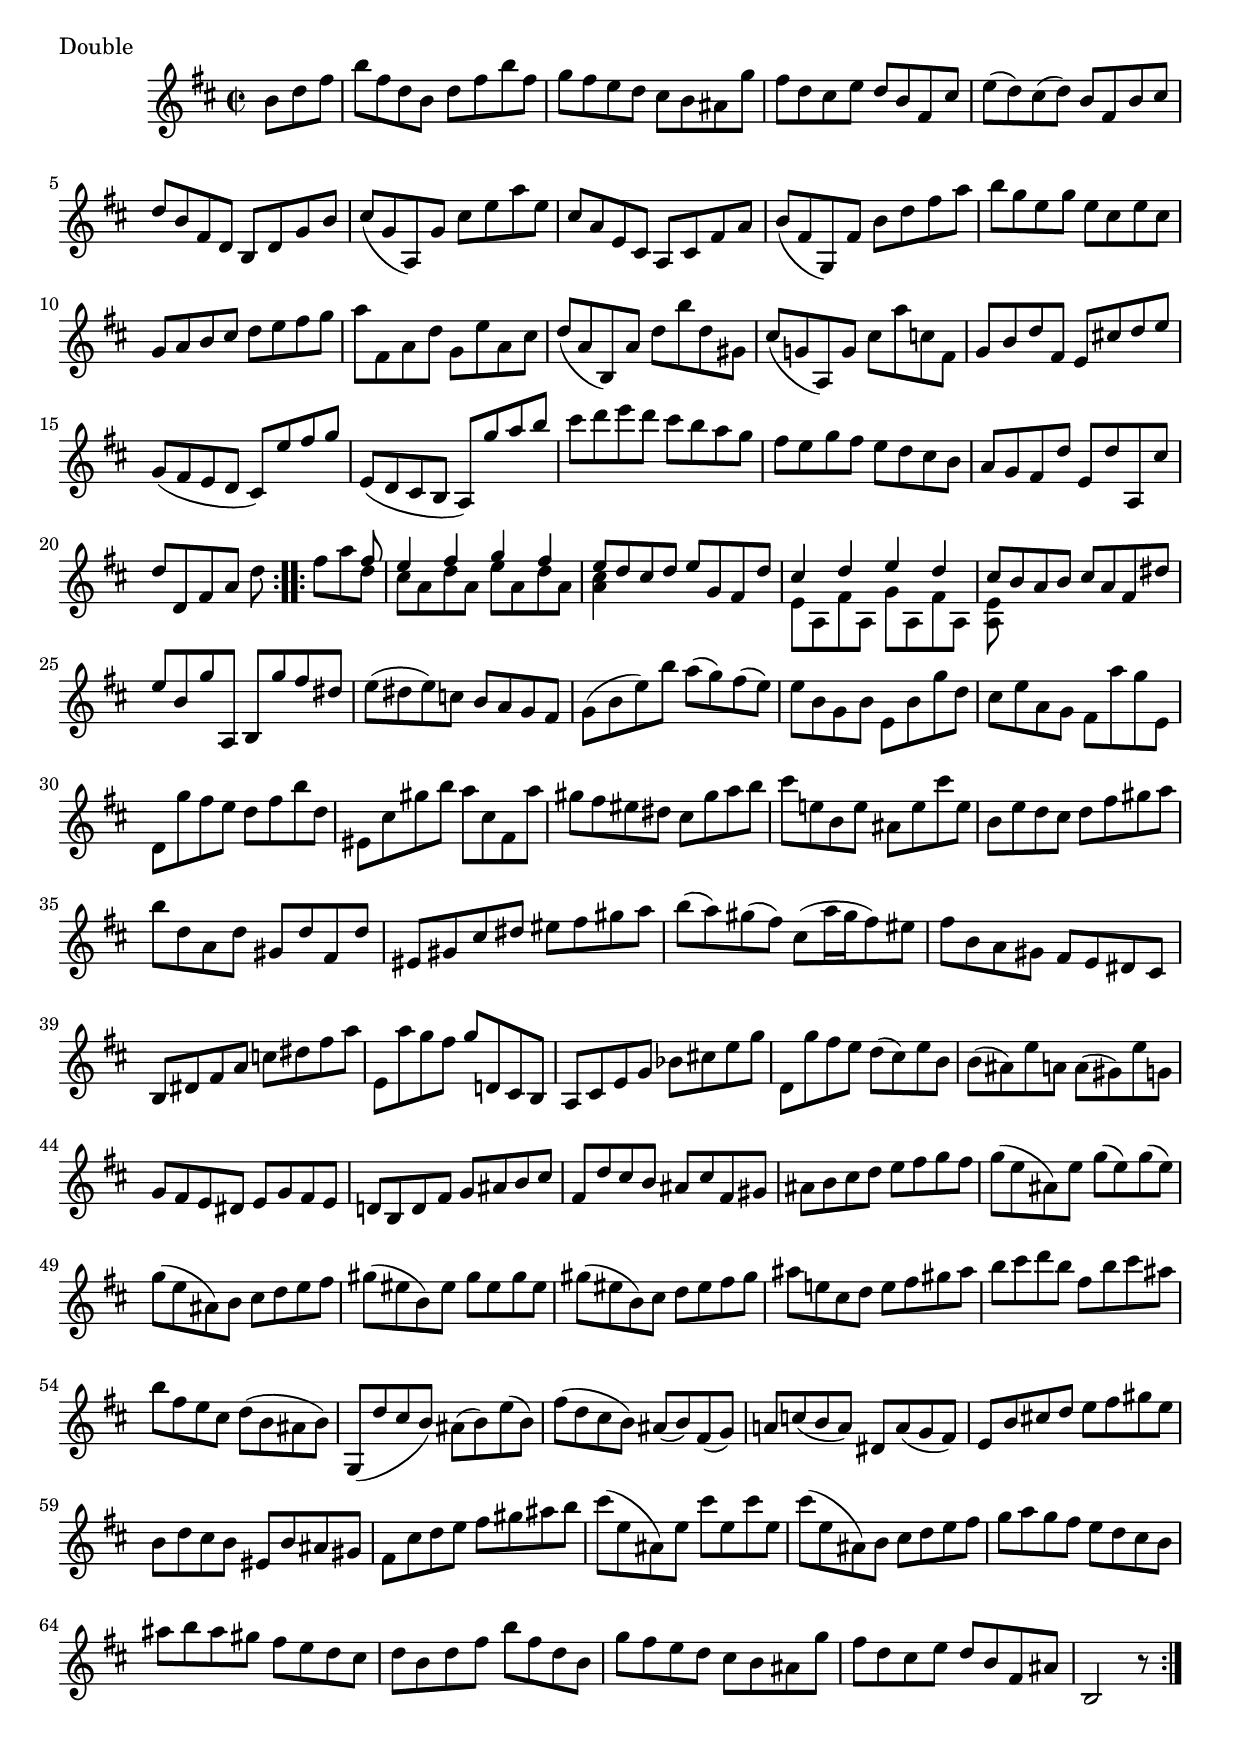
\version "2.24.3"

% Movement 8, Double
\version "2.24.3"

viiiA =  { 
  b'8 d'' fis'' |
  % 1
  b''8  fis''8  d''8  b'8  d''8  fis''8  b''8  fis''8  |
  % 2
  g''8  fis''8  e''8  d''8  cis''8  b'8  ais'8  g''8  |
  % 3
  fis''8  d''8  cis''8  e''8  d''8  b'8  fis'8  cis''8  |
  % 4
  e''8(   d''8)  cis''8(   d''8)  b'8  fis'8  b'8  cis''8  |
  % 5
  d''8  b'8  fis'8  d'8  b8  d'8  g'8  b'8  |
  % 6
  cis''8(  g'8   a8)  g'8  cis''8  e''8  a''8  e''8  |
  % 7
  cis''8  a'8  e'8  cis'8  a8  cis'8  fis'8  a'8  |
  % 8
  b'8(  fis'8   g8)  fis'8  b'8  d''8  fis''8  a''8  |
  % 9
  b''8  g''8  e''8  g''8  e''8  cis''8  e''8  cis''8  |
  % 10
  g'8  a'8  b'8  cis''8  d''8  e''8  fis''8  g''8  |
  % 11
  a''8  fis'8  a'8  d''8  g'8  e''8  a'8  cis''8  |
  % 12
  d''8(  a'8   b8)  a'8  d''8  b''8  d''8  gis'8  |
  % 13
  cis''8(  g'!8   a8)  g'8  cis''8  a''8  c''8  fis'8  |
  % 14
  g'8  b'8  d''8  fis'8  e'8  cis''!8  d''8  e''8  |
  % 15
  g'8(  fis'8  e'8  d'8   cis'8)  e''8  fis''8  g''8  |
  % 16
  e'8(  d'8  cis'8  b8   a8)  g''8  a''8  b''8  |
  % 17
  cis'''8  d'''8  e'''8  d'''8  cis'''8  b''8  a''8  g''8  |
  % 18
  fis''8  e''8  g''8  fis''8  e''8  d''8  cis''8  b'8  |
  % 19
  a'8  g'8  fis'8  d''8  e'8  d''8  a8  cis''8  |
  % 20
  d''8  d'8  fis'8  a'8  d''8

  \stemUp
  s4  fis''8  |
  % 21
  e''4  fis''4  g''4  fis''4  |
  % 22
  e''8  d''8  cis''8  d''8  e''8  g'8  fis'8  d''8  |
  % 23
  cis''4  d''4  e''4  d''4  |
  % 24
   cis''8[ b'8  a'8  b'8] \stemNeutral  cis''8  a'8  fis'8  dis''8  |
  % 25
  e''8  b'8  g''8  a8  b8  g''8  fis''8  dis''8  |
  % 26
  e''8(  dis''8   e''8)  c''8  b'8  a'8  g'8  fis'8  |
  % 27
  g'8(  b'8   e''8)  b''8  a''8(   g''8)  fis''8(   e''8)  |
  % 28
  e''8  b'8  g'8  b'8  e'8  b'8  g''8  d''8  |
  % 29
  cis''8  e''8  a'8  g'8  fis'8  a''8  g''8  e'8  |
  % 30
  d'8  g''8  fis''8  e''8  d''8  fis''8  b''8  d''8  |
  % 31
  eis'8  cis''8  gis''8  b''8  a''8  cis''8  fis'8  a''8  |
  % 32
  gis''8  fis''8  eis''8  dis''8  cis''8  gis''8  a''8  b''8  |
  % 33
  cis'''8  e''!8  b'8  e''8  ais'8  e''8  cis'''8  e''8  |
  % 34
  b'8  e''8  d''8  cis''8  d''8  fis''8  gis''8  a''8  |
  % 35
  b''8  d''8  a'8  d''8  gis'8  d''8  fis'8  d''8  |
  % 36
  eis'8  gis'8  cis''8  dis''8  eis''8  fis''8  gis''8  a''8  |
  % 37
  b''8(   a''8)  gis''8(   fis''8)  cis''8(  a''16  gis''16   fis''8)  
  eis''8  |
  % 38
  fis''8  b'8  a'8  gis'8  fis'8  e'8  dis'8  cis'8  |
  % 39
  b8  dis'8  fis'8  a'8  c''8  dis''8  fis''8  a''8  |
  % 40
  e'8  a''8  g''8  fis''8  g''8  d'!8  cis'8  b8  |
  % 41
  a8  cis'8  e'8  g'8  bes'8  cis''!8  e''8  g''8  |
  % 42
  d'8  g''8  fis''8  e''8  d''8(   cis''8)  e''8 b'8  |
  % 43
  b'8(   ais'8)  e''8  a'8  a'8(   gis'8)  e''8  g'8  |
  % 44
  g'8  fis'8  e'8  dis'8  e'8  g'8  fis'8  e'8  |
  % 45
  d'!8  b8  d'8  fis'8  g'8  ais'8  b'8  cis''8  |
  % 46
  fis'8  d''8  cis''8  b'8  ais'8  cis''8  fis'8  gis'8  |
  % 47
  ais'8  b'8  cis''8  d''8  e''8  fis''8  g''8  fis''8  |
  % 48
  g''8(  e''8   ais'8)  e''8  g''8(   e''8)  g''8(   e''8)  |
  % 49
  g''8(  e''8   ais'8)  b'8  cis''8  d''8  e''8  fis''8  |
  % 50
  gis''8(  eis''8   b'8)  eis''8  gis''8  eis''8  gis''8  eis''8  |
  % 51
  gis''8(  eis''8   b'8)  cis''8  d''8  eis''8  fis''8  gis''8  |
  % 52
  ais''8  e''!8  cis''8  d''8  e''8  fis''8  gis''8  ais''8  |
  % 53
  b''8  cis'''8  d'''8  b''8  fis''8  b''8  cis'''8  ais''8  |
  % 54
  b''8  fis''8  e''8  cis''8  d''8(  b'8  ais'8   b'8)  |
  % 55
  g8(  d''8  cis''8   b'8)  ais'8(   b'8)  e''8(   b'8)  |
  % 56
  fis''8(  d''8  cis''8   b'8)  ais'8(   b'8)  fis'8(   g'8)  |
  % 57
  a'!8  c''8(  b'8   a'8)  dis'8  a'8(  g'8   fis'8)  |
  % 58
  e'8  b'8  cis''!8  d''8  e''8  fis''8  gis''8  e''8  |
  % 59
  b'8  d''8  cis''8  b'8  eis'8  b'8  ais'8  gis'8  |
  % 60
  fis'8  cis''8  d''8  e''8  fis''8  gis''8  ais''8  b''8  |
  % 61
  cis'''8(  e''8   ais'8)  e''8  cis'''8  e''8  cis'''8  e''8  |
  % 62
  cis'''8(  e''8   ais'8)  b'8  cis''8  d''8  e''8  fis''8  |
  % 63
  g''8  a''8  g''8  fis''8  e''8  d''8  cis''8  b'8  |
  % 64
  ais''8  b''8  ais''8  gis''8  fis''8  e''8  d''8  cis''8  |
  % 65
  d''8  b'8  d''8  fis''8  b''8  fis''8  d''8  b'8  |
  % 66
  g''8  fis''8  e''8  d''8  cis''8  b'8  ais'8  g''8  |
  % 67
  fis''8  d''8  cis''8  e''8  d''8  b'8  fis'8  ais'8  |
  % 68
  b2  r8
}

viiiB =  { 
  \partial 8*3 s8*3
  s1*19 s8*5  
  \stemDown
  % 20
  fis''8  a''8  d''8  |
  % 21
  cis''8  a'8  d''8  a'8  e''8  a'8  d''8 a'8  |
  % 22
  <cis'' a'>4  s4*3  |
  % 23
  e'8  a8  fis'8  a8  g'8  a8  fis'8  a8 |
  % 24
  <e' a>8  s1*44
  % 68
  s2
} 

viiiStaff = \context Staff <<
  \context Voice=A \viiiA
  \context Voice=B \viiiB
>>


viiiViolinGlobal =   {
  \clef "treble"
  \key d\major
  \time 2/2
  \repeat "volta" 2 {
    \partial 4. s4. | s1*19 | s8*5
  }
  \repeat "volta" 2 {
    s4. | s1*47 | s8*5
  }
}

viiiViolinScripts =  {
}

viiiViolinStaff =  \context Staff <<
  \viiiStaff
  \viiiViolinGlobal
  \viiiViolinScripts
>>

\score {
  \viiiViolinStaff
  \layout { }
  
  \midi {
    \tempo 4 = 160
    }


  \header {
    piece = "Double"
    opus = ""
  }
}

